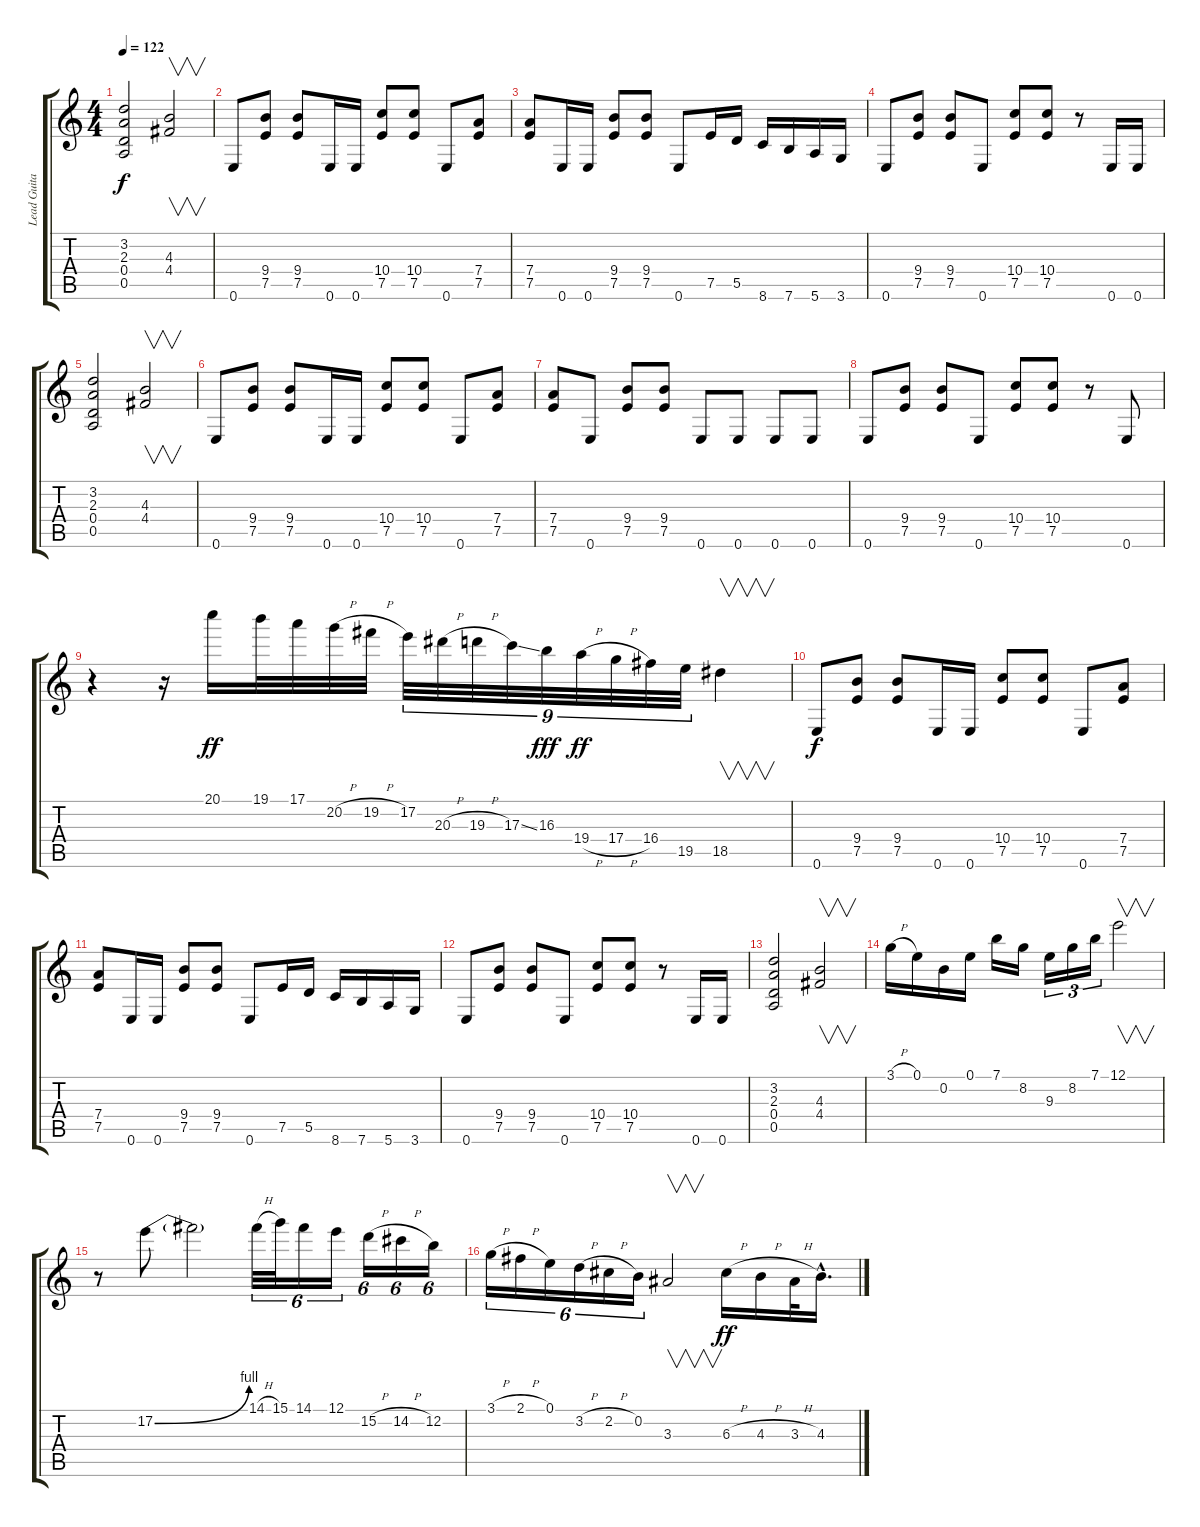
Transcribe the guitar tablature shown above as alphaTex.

\track ("Lead Guitar" "Lead Guita") {instrument overdrivenguitar}
\staff {score tabs}
\tuning (E4 B3 G3 D3 A2 E2) {hide}
\ts (4 4)
\tempo 122
\clef g2
\ks c
(3.2 2.3 0.4 0.5).2{dy f} (4.3 4.4).2{v} |
0.6.8 (9.4 7.5).8 (9.4 7.5).8 0.6.16 0.6.16 (10.4 7.5).8 (10.4 7.5).8 0.6.8 (7.4 7.5).8 |
(7.4 7.5).8 0.6.16 0.6.16 (9.4 7.5).8 (9.4 7.5).8 0.6.8 7.5.16 5.5.16 8.6.16 7.6.16 5.6.16 3.6.16 |
0.6.8 (9.4 7.5).8 (9.4 7.5).8 0.6.8 (10.4 7.5).8 (10.4 7.5).8 r.8 0.6.16 0.6.16 |
(3.2 2.3 0.4 0.5).2 (4.3 4.4).2{v} |
0.6.8 (9.4 7.5).8 (9.4 7.5).8 0.6.16 0.6.16 (10.4 7.5).8 (10.4 7.5).8 0.6.8 (7.4 7.5).8 |
(7.4 7.5).8 0.6.8 (9.4 7.5).8 (9.4 7.5).8 0.6.8 0.6.8 0.6.8 0.6.8 |
0.6.8 (9.4 7.5).8 (9.4 7.5).8 0.6.8 (10.4 7.5).8 (10.4 7.5).8 r.8 0.6.8 |
r.4 r.16 20.1.16{dy ff} 19.1.32 17.1.32 20.2{h}.32 19.2{h}.32 17.2.32{tu (9 8)} 20.3{h}.32{tu (9 8)} 19.3{h}.32{tu (9 8)} 17.3{ss}.32{tu (9 8)} 16.3.32{tu (9 8) dy fff} 19.4{h}.32{tu (9 8) dy ff} 17.4{h}.32{tu (9 8)} 16.4.32{tu (9 8)} 19.5.32{tu (9 8)} 18.5.4{v} |
0.6.8{dy f} (9.4 7.5).8 (9.4 7.5).8 0.6.16 0.6.16 (10.4 7.5).8 (10.4 7.5).8 0.6.8 (7.4 7.5).8 |
(7.4 7.5).8 0.6.16 0.6.16 (9.4 7.5).8 (9.4 7.5).8 0.6.8 7.5.16 5.5.16 8.6.16 7.6.16 5.6.16 3.6.16 |
0.6.8 (9.4 7.5).8 (9.4 7.5).8 0.6.8 (10.4 7.5).8 (10.4 7.5).8 r.8 0.6.16 0.6.16 |
(3.2 2.3 0.4 0.5).2 (4.3 4.4).2{v} |
3.1{h}.16 0.1.16 0.2.16 0.1.16 7.1.16 8.2.16 9.3.16{tu (3 2)} 8.2.16{tu (3 2)} 7.1.16{tu (3 2)} 12.1.2{v} |
r.8 17.2{be (bend 0 0 60 4)}.8 17.2{t}.2 14.1{h}.32{tu (6 4)} 15.1.32{tu (6 4)} 14.1.16{tu (6 4)} 12.1.16{tu (6 4)} 15.2{h}.16{tu (6 4)} 14.2{h}.16{tu (6 4)} 12.2.16{tu (6 4)} |
3.1{h}.16{tu (6 4)} 2.1{h}.16{tu (6 4)} 0.1.16{tu (6 4)} 3.2{h}.16{tu (6 4)} 2.2{h}.16{tu (6 4)} 0.2.16{tu (6 4)} 3.3.2{v} 6.3{h}.16{dy ff} 4.3{h}.16 3.3{h}.32 4.3{hac}.16{d}
